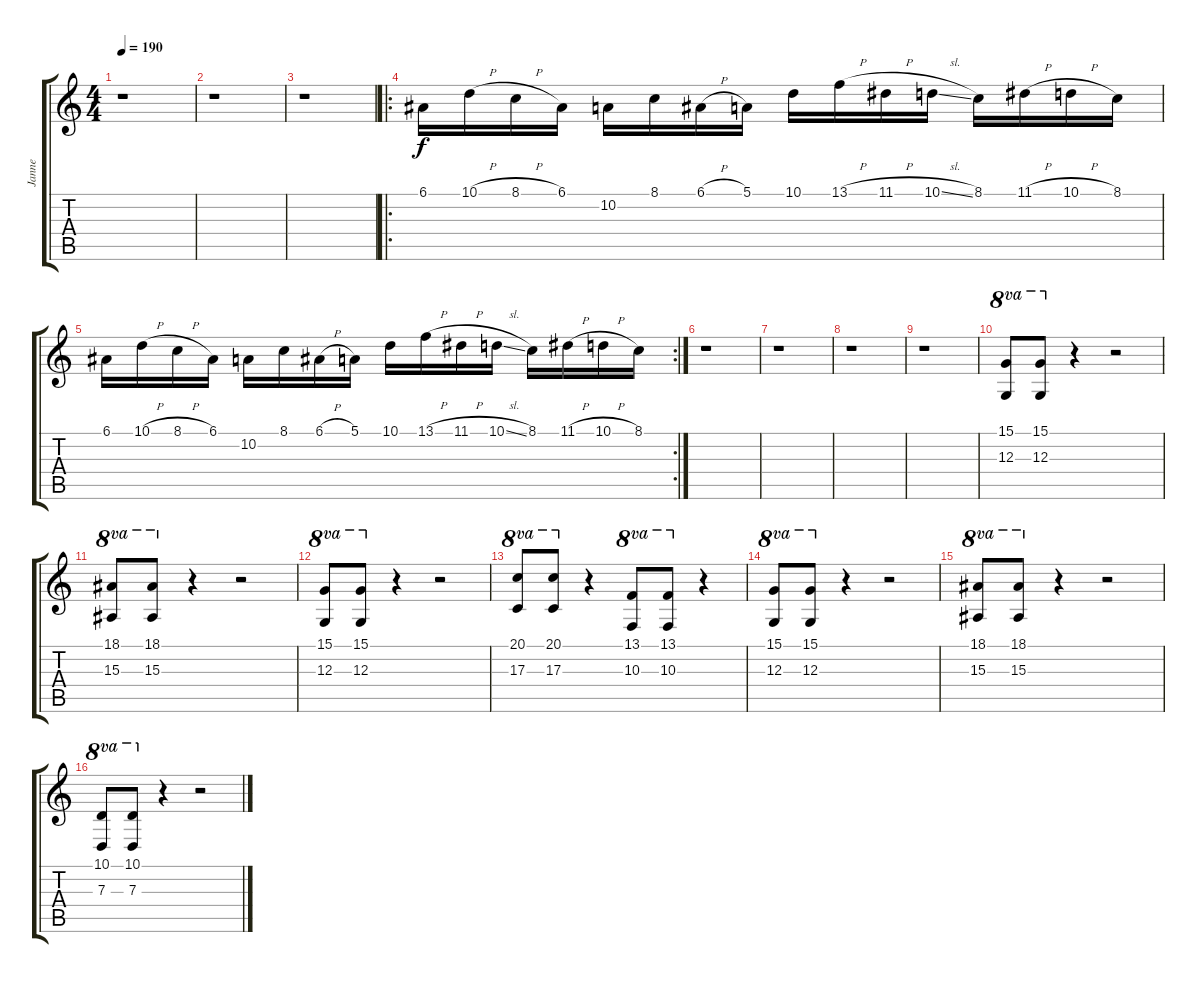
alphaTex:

\track ("Janne" "Janne") {instrument pad3polysynth}
\staff {score tabs}
\tuning (E4 B3 G3 D3 A2 E2) {hide}
\ts (4 4)
\tempo 190
\clef g2
\ks c
r.1{dy f} |
r.1 |
r.1 |
\ro
6.1.16 10.1{h}.16 8.1{h}.16 6.1.16 10.2.16 8.1.16 6.1{h}.16 5.1.16 10.1.16 13.1{h}.16 11.1{h}.16 10.1{sl}.16 8.1.16 11.1{h}.16 10.1{h}.16 8.1.16 |
\rc 2
6.1.16 10.1{h}.16 8.1{h}.16 6.1.16 10.2.16 8.1.16 6.1{h}.16 5.1.16 10.1.16 13.1{h}.16 11.1{h}.16 10.1{sl}.16 8.1.16 11.1{h}.16 10.1{h}.16 8.1.16 |
r.1 |
r.1 |
r.1 |
r.1 |
(15.1 12.3).8{ot 8va} (15.1 12.3).8{ot 8va} r.4 r.2 |
(18.1 15.3).8{ot 8va} (18.1 15.3).8{ot 8va} r.4 r.2 |
(15.1 12.3).8{ot 8va} (15.1 12.3).8{ot 8va} r.4 r.2 |
(20.1 17.3).8{ot 8va} (20.1 17.3).8{ot 8va} r.4 (13.1 10.3).8{ot 8va} (13.1 10.3).8{ot 8va} r.4 |
(15.1 12.3).8{ot 8va} (15.1 12.3).8{ot 8va} r.4 r.2 |
(18.1 15.3).8{ot 8va} (18.1 15.3).8{ot 8va} r.4 r.2 |
(10.1 7.3).8{ot 8va} (10.1 7.3).8{ot 8va} r.4 r.2
